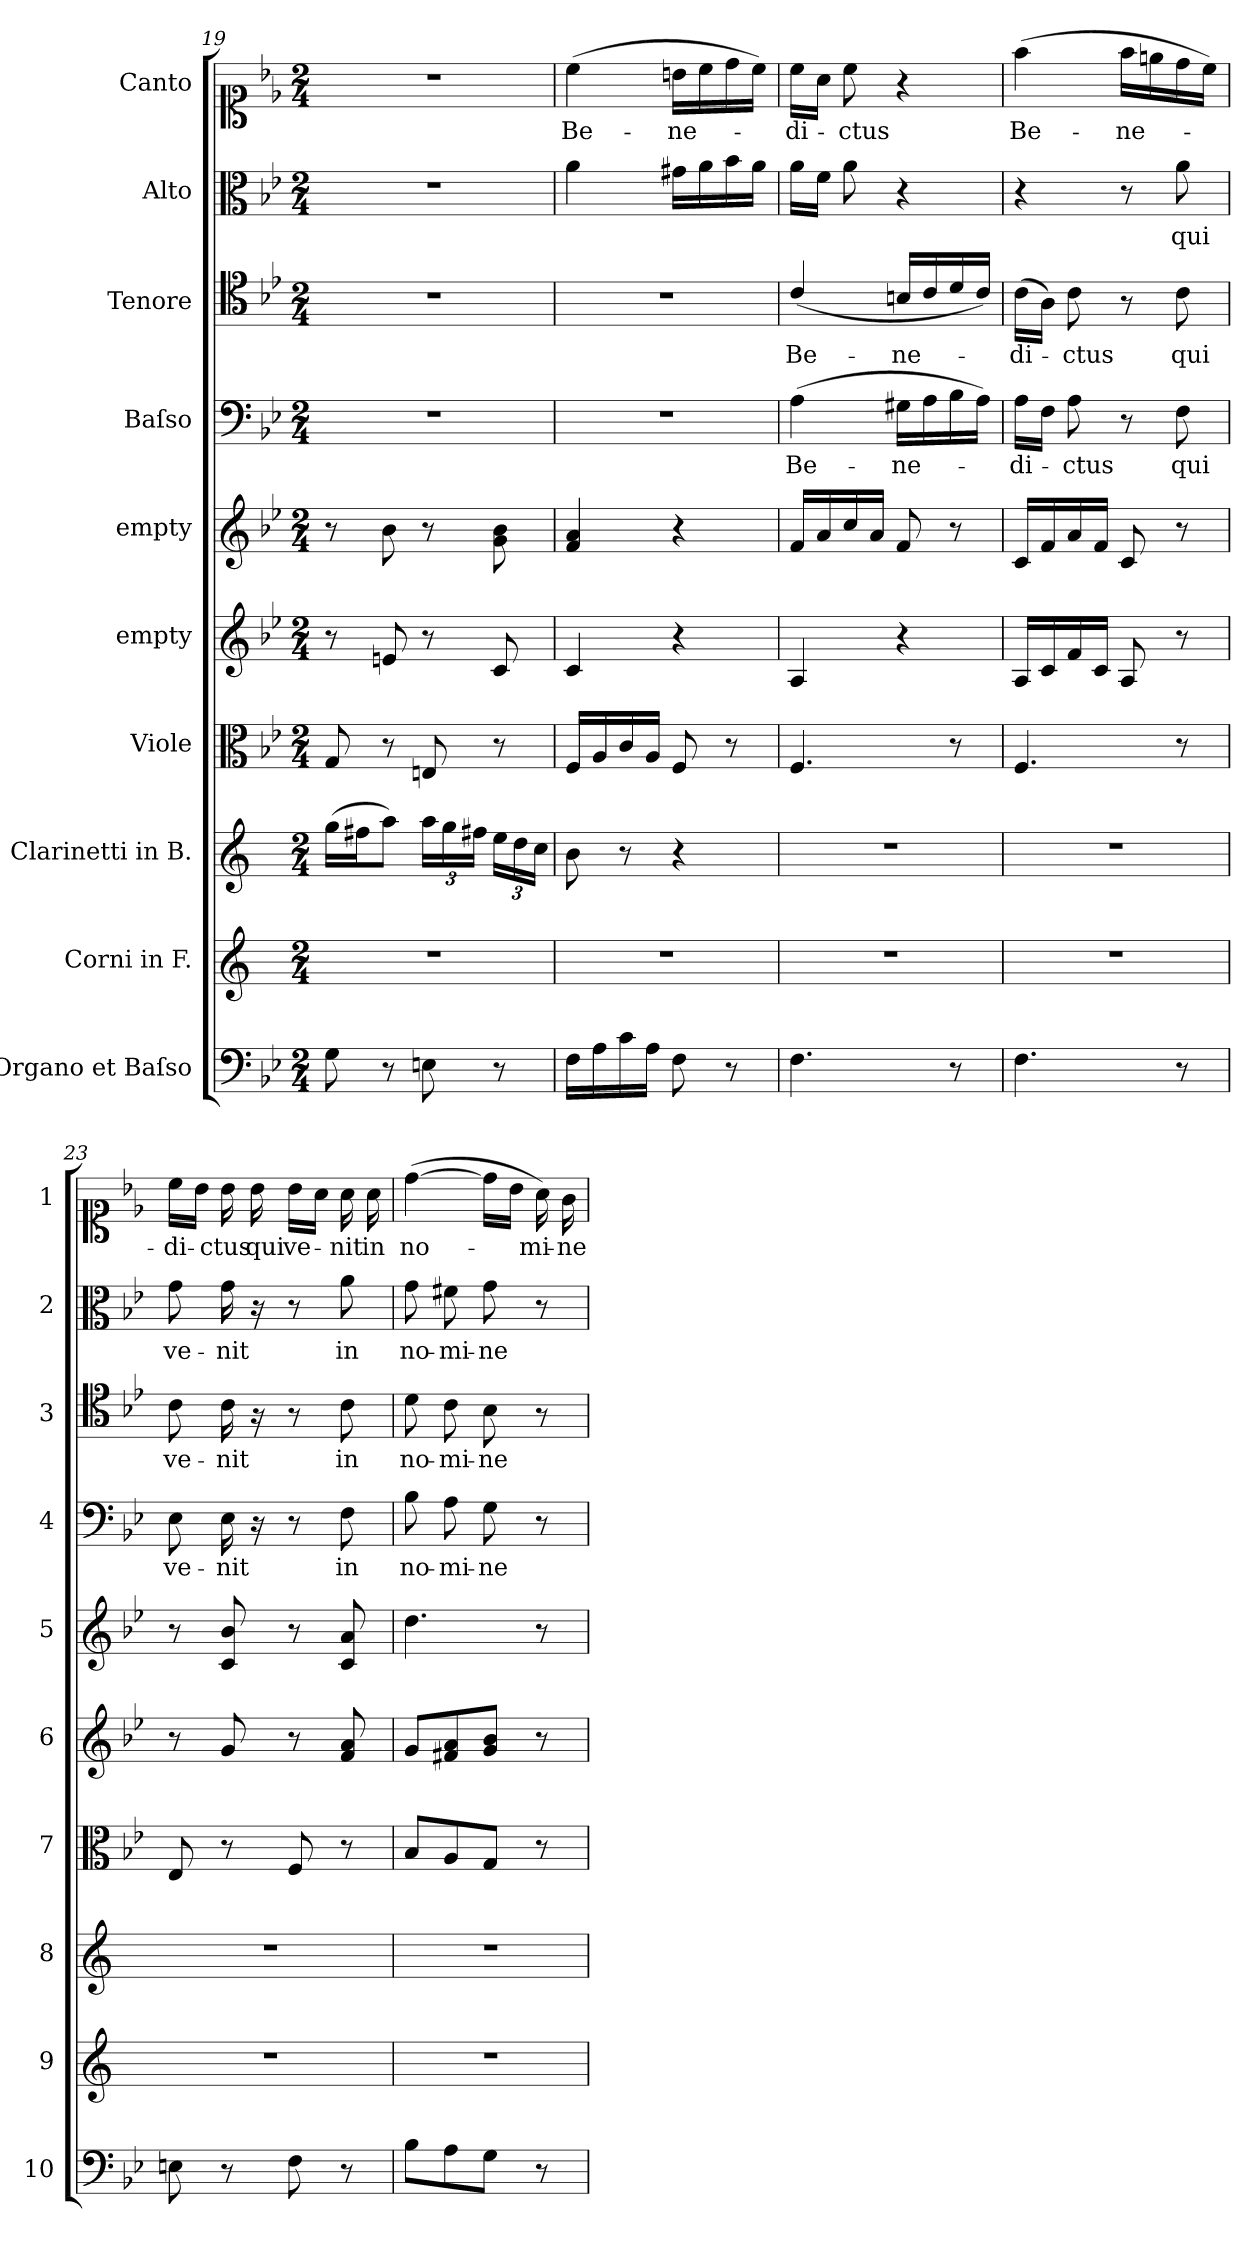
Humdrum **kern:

**kern	**kern	**kern	**kern	**kern	**kern	**kern	**text	**kern	**text	**kern	**text	**kern	**text
*part10	*part9	*part8	*part7	*part6	*part5	*part4	*part4	*part3	*part3	*part2	*part2	*part1	*part1
*staff10	*staff9	*staff8	*staff7	*staff6	*staff5	*staff4	*staff4	*staff3	*staff3	*staff2	*staff2	*staff1	*staff1
*I"Organo et Baſso	*I"Corni in F.	*I"Clarinetti in B.	*I"Viole	*I"empty	*I"empty	*I"Baſso	*	*I"Tenore	*	*I"Alto	*	*I"Canto	*
*I'10	*I'9	*I'8	*I'7	*I'6	*I'5	*I'4	*	*I'3	*	*I'2	*	*I'1	*
*clefF4	*clefG2	*clefG2	*clefC3	*clefG2	*clefG2	*clefF4	*	*clefC4	*	*clefC3	*	*clefC1	*
*	*ITrd4c7	*ITrd1c2	*	*	*	*	*	*	*	*	*	*	*
*k[b-e-]	*k[b-]	*k[b-e-]	*k[b-e-]	*k[b-e-]	*k[b-e-]	*k[b-e-]	*	*k[b-e-]	*	*k[b-e-]	*	*k[b-e-]	*
*B-:	*	*B-:	*B-:	*B-:	*B-:	*B-:	*	*B-:	*	*B-:	*	*B-:	*
*M2/4	*M2/4	*M2/4	*M2/4	*M2/4	*M2/4	*M2/4	*	*M2/4	*	*M2/4	*	*M2/4	*
=19	=19	=19	=19	=19	=19	=19	=19	=19	=19	=19	=19	=19	=19
8G\	2r	(16ff\LL	8G/	8r	8r	2r	.	2r	.	2r	.	2r	.
.	.	16een\J	.	.	.	.	.	.	.	.	.	.	.
8r	.	8gg\J)	8r	8en/	8b-\	.	.	.	.	.	.	.	.
8En\	.	24gg\LL	8En/	8r	8r	.	.	.	.	.	.	.	.
.	.	24ff\	.	.	.	.	.	.	.	.	.	.	.
.	.	24een\JJ	.	.	.	.	.	.	.	.	.	.	.
8r	.	24dd\LL	8r	8c/	8g\ 8b-\	.	.	.	.	.	.	.	.
.	.	24cc\	.	.	.	.	.	.	.	.	.	.	.
.	.	24b-\JJ	.	.	.	.	.	.	.	.	.	.	.
=20	=20	=20	=20	=20	=20	=20	=20	=20	=20	=20	=20	=20	=20
16F\LL	2r	8a\	16F/LL	4c/	4f/ 4a/	2r	.	2r	.	4a\	.	(4cc\	Be-
16A\	.	.	16A/	.	.	.	.	.	.	.	.	.	.
16c\	.	8r	16c/	.	.	.	.	.	.	.	.	.	.
16A\JJ	.	.	16A/JJ	.	.	.	.	.	.	.	.	.	.
8F\	.	4r	8F/	4r	4r	.	.	.	.	16g#X\LL	.	16bn\LL	-ne-
.	.	.	.	.	.	.	.	.	.	16a\	.	16cc\	.
8r	.	.	8r	.	.	.	.	.	.	16b-\	.	16dd\	.
.	.	.	.	.	.	.	.	.	.	16a\JJ	.	16cc\JJ)	.
=21	=21	=21	=21	=21	=21	=21	=21	=21	=21	=21	=21	=21	=21
4.F\	2r	2r	4.F/	4A/	16f/LL	(4A\	Be-	(4c/	Be-	16a\LL	.	16cc\LL	-di-
.	.	.	.	.	16a/	.	.	.	.	16f\JJ	.	16a\JJ	.
.	.	.	.	.	16cc/	.	.	.	.	8a\	.	8cc\	-ctus
.	.	.	.	.	16a/JJ	.	.	.	.	.	.	.	.
.	.	.	.	4r	8f/	16G#X\LL	-ne-	16Bn/LL	-ne-	4r	.	4r	.
.	.	.	.	.	.	16A\	.	16c/	.	.	.	.	.
8r	.	.	8r	.	8r	16B-\	.	16d/	.	.	.	.	.
.	.	.	.	.	.	16A\JJ)	.	16c/JJ)	.	.	.	.	.
=22	=22	=22	=22	=22	=22	=22	=22	=22	=22	=22	=22	=22	=22
4.F\	2r	2r	4.F/	16A/LL	16c/LL	16A\LL	-di-	(16c\LL	-di-	4r	.	(4ff\	Be-
.	.	.	.	16c/	16f/	16F\JJ	.	16A\JJ)	.	.	.	.	.
.	.	.	.	16f/	16a/	8A\	-ctus	8c\	-ctus	.	.	.	.
.	.	.	.	16c/JJ	16f/JJ	.	.	.	.	.	.	.	.
.	.	.	.	8A/	8c/	8r	.	8r	.	8r	.	16ff\LL	-ne-
.	.	.	.	.	.	.	.	.	.	.	.	16een\	.
8r	.	.	8r	8r	8r	8F\	qui	8c\	qui	8a\	qui	16dd\	.
.	.	.	.	.	.	.	.	.	.	.	.	16cc\JJ)	.
=23	=23	=23	=23	=23	=23	=23	=23	=23	=23	=23	=23	=23	=23
8En\	2r	2r	8E-/	8r	8r	8E-\	ve-	8c\	ve-	8g\	ve-	16cc\LL	-di-
.	.	.	.	.	.	.	.	.	.	.	.	16b-\JJ	.
8r	.	.	8r	8g/	8c/ 8b-/	16E-\	-nit	16c\	-nit	16g\	-nit	16b-\	-ctus
.	.	.	.	.	.	16r	.	16r	.	16r	.	16b-\	qui
8F\	.	.	8F/	8r	8r	8r	.	8r	.	8r	.	16b-\LL	ve-
.	.	.	.	.	.	.	.	.	.	.	.	16a\JJ	.
8r	.	.	8r	8f/ 8a/	8c/ 8a/	8F\	in	8c\	in	8a\	in	16a\	-nit
.	.	.	.	.	.	.	.	.	.	.	.	16a\	in
=24	=24	=24	=24	=24	=24	=24	=24	=24	=24	=24	=24	=24	=24
8B-\L	2r	2r	8B-/L	8g/L	4.dd\	8B-\	no-	8d\	no-	8g\	no-	([4dd\	no-
8A\	.	.	8A/	8f#X/ 8a/	.	8A\	-mi-	8c\	-mi-	8f#X\	-mi-	.	.
8G\J	.	.	8G/J	8g/ 8b-/J	.	8G\	-ne	8B-\	-ne	8g\	-ne	16dd\LL]	.
.	.	.	.	.	.	.	.	.	.	.	.	16b-\JJ	.
8r	.	.	8r	8r	8r	8r	.	8r	.	8r	.	16a\)	-mi-
.	.	.	.	.	.	.	.	.	.	.	.	16g\	-ne
=	=	=	=	=	=	=	=	=	=	=	=	=	=
*-	*-	*-	*-	*-	*-	*-	*-	*-	*-	*-	*-	*-	*-
